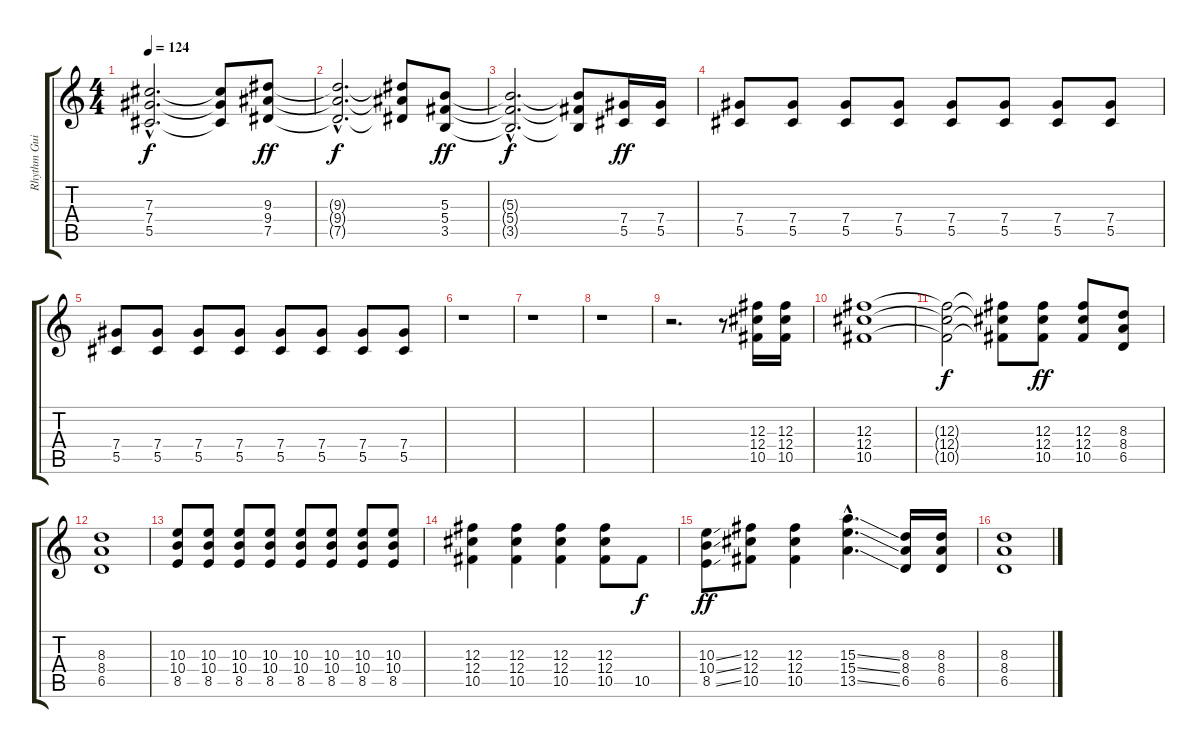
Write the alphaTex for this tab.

\track ("Rhythm Guitar" "Rhythm Gui") {instrument overdrivenguitar}
\staff {score tabs}
\tuning (Eb4 Bb3 Gb3 Db3 Ab2 Eb2) {hide}
\ts (4 4)
\tempo 124
\clef g2
\ks c
(7.3{hac t} 7.4{hac t} 5.5{hac t}).2{d dy f} (7.3{t} 7.4{t} 5.5{t}).8 (9.3 9.4 7.5).8{dy ff} |
(9.3{hac t} 9.4{hac t} 7.5{hac t}).2{d dy f} (9.3{t} 9.4{t} 7.5{t}).8 (5.3 5.4 3.5).8{dy ff} |
(5.3{hac t} 5.4{hac t} 3.5{hac t}).2{d dy f} (5.3{t} 5.4{t} 3.5{t}).8 (7.4 5.5).16{dy ff} (7.4 5.5).16 |
(7.4 5.5).8 (7.4 5.5).8 (7.4 5.5).8 (7.4 5.5).8 (7.4 5.5).8 (7.4 5.5).8 (7.4 5.5).8 (7.4 5.5).8 |
(7.4 5.5).8 (7.4 5.5).8 (7.4 5.5).8 (7.4 5.5).8 (7.4 5.5).8 (7.4 5.5).8 (7.4 5.5).8 (7.4 5.5).8 |
r.1 |
r.1 |
r.1 |
r.2{d} r.8 (12.3 12.4 10.5).16 (12.3 12.4 10.5).16 |
(12.3 12.4 10.5).1 |
(12.3{t} 12.4{t} 10.5{t}).2{dy f} (12.3{t} 12.4{t} 10.5{t}).8 (12.3 12.4 10.5).8{dy ff} (12.3 12.4 10.5).8 (8.3 8.4 6.5).8 |
(8.3 8.4 6.5).1 |
(10.3 10.4 8.5).8 (10.3 10.4 8.5).8 (10.3 10.4 8.5).8 (10.3 10.4 8.5).8 (10.3 10.4 8.5).8 (10.3 10.4 8.5).8 (10.3 10.4 8.5).8 (10.3 10.4 8.5).8 |
(12.3 12.4 10.5).4 (12.3 12.4 10.5).4 (12.3 12.4 10.5).4 (12.3 12.4 10.5).8 10.5.8{dy f} |
(10.3{ss} 10.4{ss} 8.5{ss}).8{dy ff} (12.3 12.4 10.5).8 (12.3 12.4 10.5).4 (15.3{ss hac} 15.4{ss hac} 13.5{ss hac}).4{d} (8.3 8.4 6.5).16 (8.3 8.4 6.5).16 |
(8.3 8.4 6.5).1
